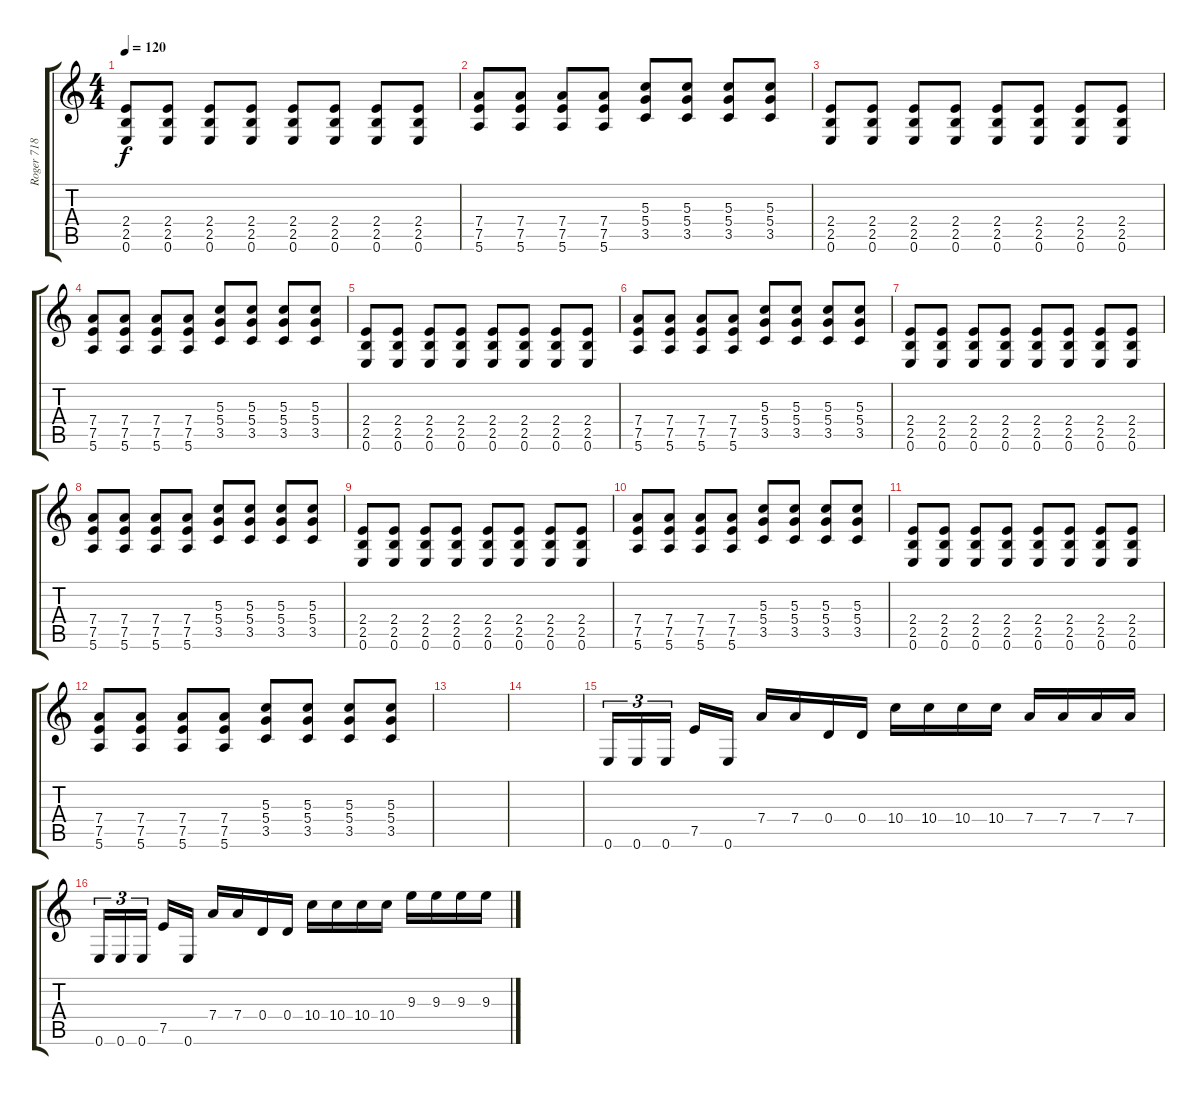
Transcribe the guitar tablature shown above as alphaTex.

\track ("Roger 718" "Roger 718") {instrument distortionguitar}
\staff {score tabs}
\tuning (E4 B3 G3 D3 A2 E2) {hide}
\ts (4 4)
\tempo 120
\clef g2
\ks c
(2.4 2.5 0.6).8{dy f} (2.4 2.5 0.6).8 (2.4 2.5 0.6).8 (2.4 2.5 0.6).8 (2.4 2.5 0.6).8 (2.4 2.5 0.6).8 (2.4 2.5 0.6).8 (2.4 2.5 0.6).8 |
(7.4 7.5 5.6).8 (7.4 7.5 5.6).8 (7.4 7.5 5.6).8 (7.4 7.5 5.6).8 (5.3 5.4 3.5).8 (5.3 5.4 3.5).8 (5.3 5.4 3.5).8 (5.3 5.4 3.5).8 |
(2.4 2.5 0.6).8 (2.4 2.5 0.6).8 (2.4 2.5 0.6).8 (2.4 2.5 0.6).8 (2.4 2.5 0.6).8 (2.4 2.5 0.6).8 (2.4 2.5 0.6).8 (2.4 2.5 0.6).8 |
(7.4 7.5 5.6).8 (7.4 7.5 5.6).8 (7.4 7.5 5.6).8 (7.4 7.5 5.6).8 (5.3 5.4 3.5).8 (5.3 5.4 3.5).8 (5.3 5.4 3.5).8 (5.3 5.4 3.5).8 |
(2.4 2.5 0.6).8 (2.4 2.5 0.6).8 (2.4 2.5 0.6).8 (2.4 2.5 0.6).8 (2.4 2.5 0.6).8 (2.4 2.5 0.6).8 (2.4 2.5 0.6).8 (2.4 2.5 0.6).8 |
(7.4 7.5 5.6).8 (7.4 7.5 5.6).8 (7.4 7.5 5.6).8 (7.4 7.5 5.6).8 (5.3 5.4 3.5).8 (5.3 5.4 3.5).8 (5.3 5.4 3.5).8 (5.3 5.4 3.5).8 |
(2.4 2.5 0.6).8 (2.4 2.5 0.6).8 (2.4 2.5 0.6).8 (2.4 2.5 0.6).8 (2.4 2.5 0.6).8 (2.4 2.5 0.6).8 (2.4 2.5 0.6).8 (2.4 2.5 0.6).8 |
(7.4 7.5 5.6).8 (7.4 7.5 5.6).8 (7.4 7.5 5.6).8 (7.4 7.5 5.6).8 (5.3 5.4 3.5).8 (5.3 5.4 3.5).8 (5.3 5.4 3.5).8 (5.3 5.4 3.5).8 |
(2.4 2.5 0.6).8 (2.4 2.5 0.6).8 (2.4 2.5 0.6).8 (2.4 2.5 0.6).8 (2.4 2.5 0.6).8 (2.4 2.5 0.6).8 (2.4 2.5 0.6).8 (2.4 2.5 0.6).8 |
(7.4 7.5 5.6).8 (7.4 7.5 5.6).8 (7.4 7.5 5.6).8 (7.4 7.5 5.6).8 (5.3 5.4 3.5).8 (5.3 5.4 3.5).8 (5.3 5.4 3.5).8 (5.3 5.4 3.5).8 |
(2.4 2.5 0.6).8 (2.4 2.5 0.6).8 (2.4 2.5 0.6).8 (2.4 2.5 0.6).8 (2.4 2.5 0.6).8 (2.4 2.5 0.6).8 (2.4 2.5 0.6).8 (2.4 2.5 0.6).8 |
(7.4 7.5 5.6).8 (7.4 7.5 5.6).8 (7.4 7.5 5.6).8 (7.4 7.5 5.6).8 (5.3 5.4 3.5).8 (5.3 5.4 3.5).8 (5.3 5.4 3.5).8 (5.3 5.4 3.5).8 |
|
|
0.6.16{tu (3 2)} 0.6.16{tu (3 2)} 0.6.16{tu (3 2)} 7.5.16 0.6.16 7.4.16 7.4.16 0.4.16 0.4.16 10.4.16 10.4.16 10.4.16 10.4.16 7.4.16 7.4.16 7.4.16 7.4.16 |
0.6.16{tu (3 2)} 0.6.16{tu (3 2)} 0.6.16{tu (3 2)} 7.5.16 0.6.16 7.4.16 7.4.16 0.4.16 0.4.16 10.4.16 10.4.16 10.4.16 10.4.16 9.3.16 9.3.16 9.3.16 9.3.16
